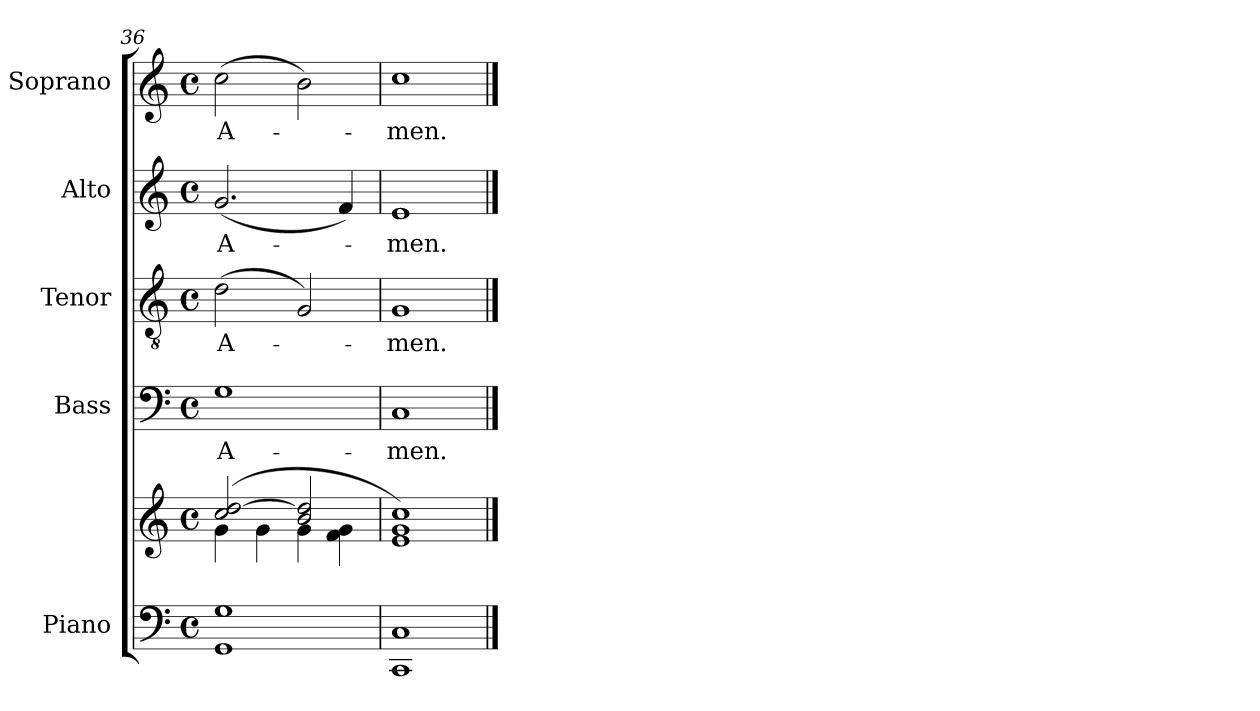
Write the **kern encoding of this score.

**kern	**kern	**kern	**text	**kern	**text	**kern	**text	**kern	**text
*part5	*part5	*part4	*part4	*part3	*part3	*part2	*part2	*part1	*part1
*staff6	*staff5	*staff4	*staff4	*staff3	*staff3	*staff2	*staff2	*staff1	*staff1
*I"Piano	*	*I"Bass	*	*I"Tenor	*	*I"Alto	*	*I"Soprano	*
*I'Pno.	*	*I'B	*	*I'T	*	*I'A	*	*I'S	*
*clefF4	*clefG2	*clefF4	*	*clefGv2	*	*clefG2	*	*clefG2	*
*k[]	*k[]	*k[]	*	*k[]	*	*k[]	*	*k[]	*
*C:	*C:	*C:	*	*C:	*	*C:	*	*C:	*
*M4/4	*M4/4	*M4/4	*	*M4/4	*	*M4/4	*	*M4/4	*
*met(c)	*met(c)	*met(c)	*	*met(c)	*	*met(c)	*	*met(c)	*
=36	=36	=36	=36	=36	=36	=36	=36	=36	=36
*	*^	*	*	*	*	*	*	*	*
1GG 1G	(2cc/ [>2dd/	4g\	1G	A-	(2d\	A-	(2.g/	A-	(2cc\	A-
.	.	4g\	.	.	.	.	.	.	.	.
.	2b/ 2dd/]	4g\	.	.	2G/)	.	.	.	2b\)	.
.	.	4f\ 4g\	.	.	.	.	4f/)	.	.	.
*	*v	*v	*	*	*	*	*	*	*	*
=37	=37	=37	=37	=37	=37	=37	=37	=37	=37
1CC 1C	1e 1g 1cc)	1C	-men.	1G	-men.	1e	-men.	1cc	-men.
==	==	==	==	==	==	==	==	==	==
*-	*-	*-	*-	*-	*-	*-	*-	*-	*-
